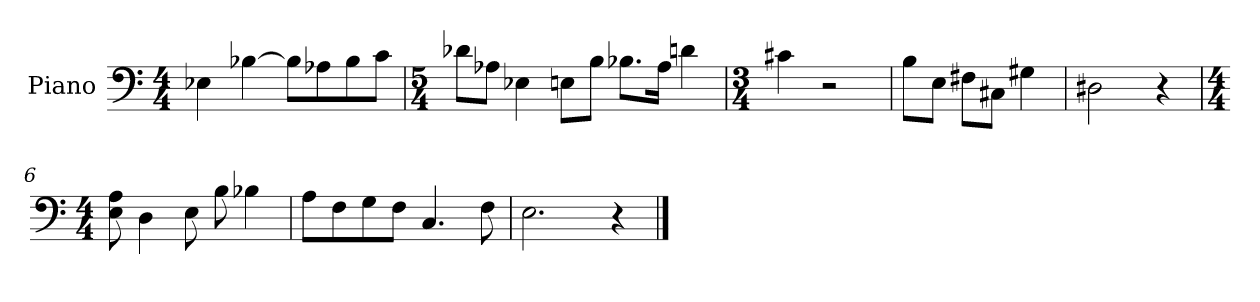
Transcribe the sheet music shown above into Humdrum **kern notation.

**kern
*part1
*staff1
*I"Piano
*I'Pno
*clefF4
*k[]
*M4/4
=1
4E-X\
[4B-X\
8B-\L]
8A-X\
8B-\
8c\J
=2
*M5/4
8d-X\L
8A-X\J
4E-X\
8En\L
8B\J
8.B-X\L
16A-\Jk
4dn\
=3
*M3/4
4c#X\
2r
=4
8B\L
8E\J
8F#X\L
8C#X\J
4G#X\
=5
2D#X\
4r
=6
*M4/4
8E\ 8A\
4D\
8E\
8B\
4B-X\
=7
8A\L
8F\
8G\
8F\J
4.C/
8F\
=8
2.E\
4r
==
*-
